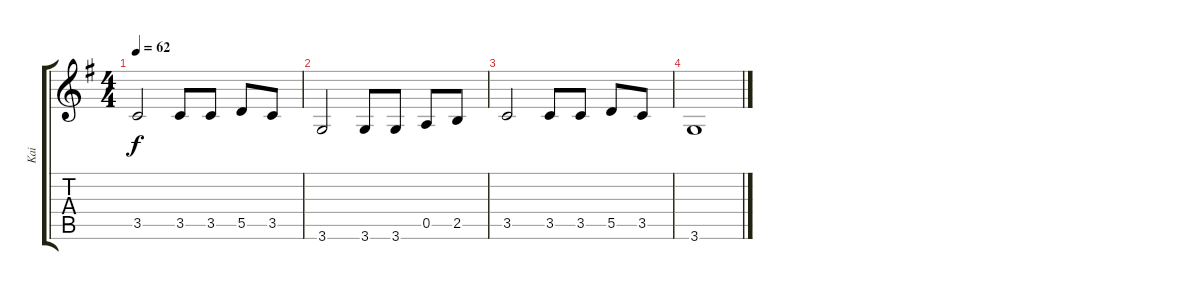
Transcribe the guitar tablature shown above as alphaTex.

\track ("Kai " "Kai ") {instrument distortionguitar}
\staff {score tabs}
\tuning (E4 B3 G3 D3 A2 E2) {hide}
\ts (4 4)
\tempo 62
\clef g2
\ks g
3.5.2{dy f} 3.5.8 3.5.8 5.5.8 3.5.8 |
3.6.2 3.6.8 3.6.8 0.5.8 2.5.8 |
3.5.2 3.5.8 3.5.8 5.5.8 3.5.8 |
3.6.1
